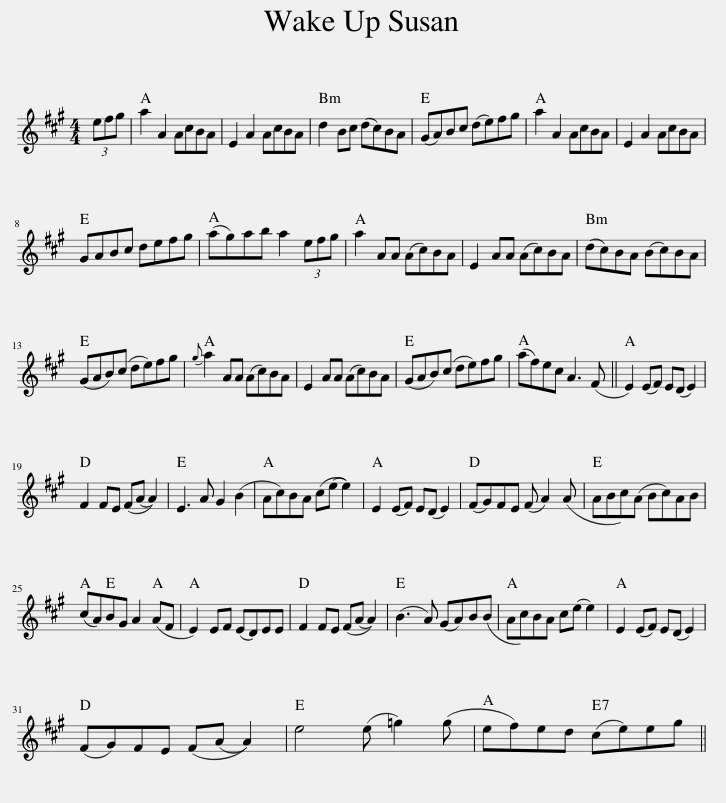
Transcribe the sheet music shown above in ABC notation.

X:1
L:1/8
M:4/4
I:linebreak $
K:A
V:1 treble
V:1
 (3efg | a2 A2 AcBA | E2 A2 AcBA | d2 Bc (dc)BA | (GA)Bc (de)fg | %5
 a2 A2 AcBA | E2 A2 AcBA |$ GABc defg | (ag)ab a2 (3efg | a2 AA (Ac)BA | %10
 E2 AA (Ac)BA | (dc)BA (Bc)BA |$ (GAB)(c de)fg |{g} a2 AA (Ac)BA | E2 AA (Ac)BA | %15
 (GAB)(c de)fg | (af)ec A3 (F || E2) (EF) E(D E2) |$ F2 FE (F(A A2)) | E3 A G2 (B2 | %20
 Ac)BA (c(e e2)) | E2 (EF) E(D E2) | (FG)FE (F A2) (A | ABc)(A Bc)AB |$ (cA)BG A2 (AF | %25
 E2) EF (ED)EE | F2 FE (F(A A2)) | (B3 A) (GA)B(B | Ac)BA c(e e2) | E2 (EF) E(D E2) |$ %30
 (FG)FE (F(A A2)) | e4 (e =g2) (g | ef)ed (ce)eg || %33
